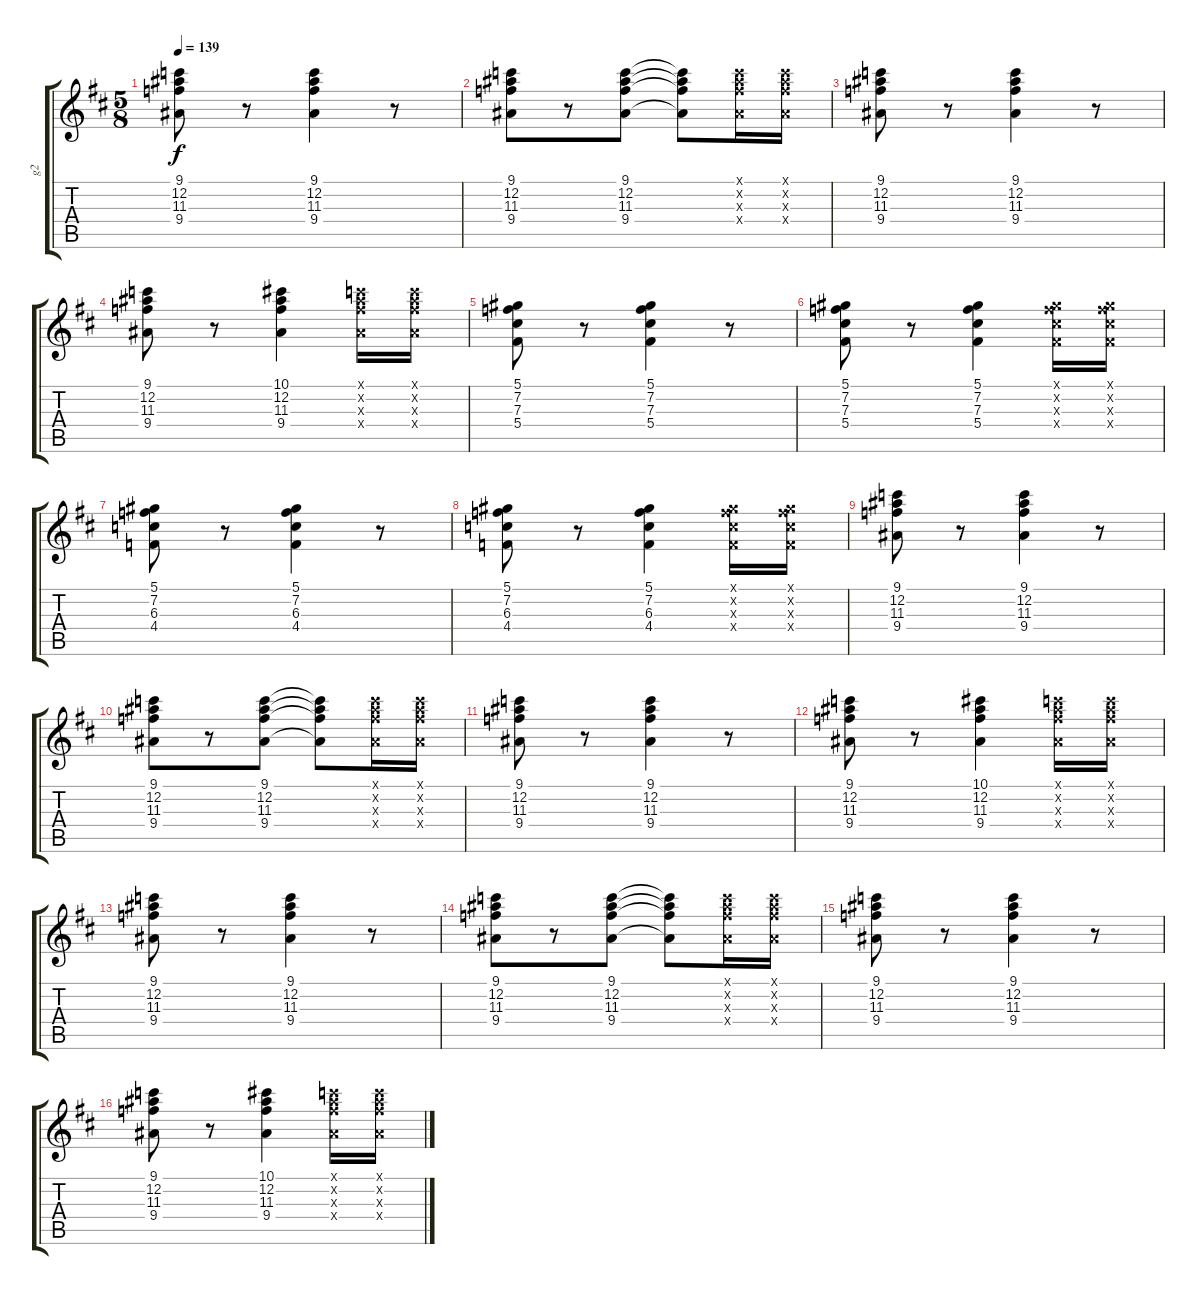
\track ("g2" "g2") {instrument distortionguitar}
\staff {score tabs}
\tuning (Eb4 Bb3 Gb3 Db3 Ab2 Eb2) {hide}
\ts (5 8)
\tempo 139
\clef g2
\ks d
(9.1 12.2 11.3 9.4).8{dy f instrument distortionguitar} r.8 (9.1 12.2 11.3 9.4).4 r.8 |
(9.1 12.2 11.3 9.4).8 r.8 (9.1 12.2 11.3 9.4).8 (9.1{t} 12.2{t} 11.3{t} 9.4{t}).8 (9.1{x} 12.2{x} 11.3{x} 9.4{x}).16 (9.1{x} 12.2{x} 11.3{x} 9.4{x}).16 |
(9.1 12.2 11.3 9.4).8 r.8 (9.1 12.2 11.3 9.4).4 r.8 |
(9.1 12.2 11.3 9.4).8 r.8 (10.1 12.2 11.3 9.4).4 (9.1{x} 12.2{x} 11.3{x} 9.4{x}).16 (9.1{x} 12.2{x} 11.3{x} 9.4{x}).16 |
(5.1 7.2 7.3 5.4).8 r.8 (5.1 7.2 7.3 5.4).4 r.8 |
(5.1 7.2 7.3 5.4).8 r.8 (5.1 7.2 7.3 5.4).4 (5.1{x} 7.2{x} 7.3{x} 5.4{x}).16 (5.1{x} 7.2{x} 7.3{x} 5.4{x}).16 |
(5.1 7.2 6.3 4.4).8 r.8 (5.1 7.2 6.3 4.4).4 r.8 |
(5.1 7.2 6.3 4.4).8 r.8 (5.1 7.2 6.3 4.4).4 (5.1{x} 7.2{x} 6.3{x} 4.4{x}).16 (5.1{x} 7.2{x} 6.3{x} 4.4{x}).16 |
(9.1 12.2 11.3 9.4).8 r.8 (9.1 12.2 11.3 9.4).4 r.8 |
(9.1 12.2 11.3 9.4).8 r.8 (9.1 12.2 11.3 9.4).8 (9.1{t} 12.2{t} 11.3{t} 9.4{t}).8 (9.1{x} 12.2{x} 11.3{x} 9.4{x}).16 (9.1{x} 12.2{x} 11.3{x} 9.4{x}).16 |
(9.1 12.2 11.3 9.4).8 r.8 (9.1 12.2 11.3 9.4).4 r.8 |
(9.1 12.2 11.3 9.4).8 r.8 (10.1 12.2 11.3 9.4).4 (9.1{x} 12.2{x} 11.3{x} 9.4{x}).16 (9.1{x} 12.2{x} 11.3{x} 9.4{x}).16 |
(9.1 12.2 11.3 9.4).8 r.8 (9.1 12.2 11.3 9.4).4 r.8 |
(9.1 12.2 11.3 9.4).8 r.8 (9.1 12.2 11.3 9.4).8 (9.1{t} 12.2{t} 11.3{t} 9.4{t}).8 (9.1{x} 12.2{x} 11.3{x} 9.4{x}).16 (9.1{x} 12.2{x} 11.3{x} 9.4{x}).16 |
(9.1 12.2 11.3 9.4).8 r.8 (9.1 12.2 11.3 9.4).4 r.8 |
(9.1 12.2 11.3 9.4).8 r.8 (10.1 12.2 11.3 9.4).4 (9.1{x} 12.2{x} 11.3{x} 9.4{x}).16 (9.1{x} 12.2{x} 11.3{x} 9.4{x}).16
